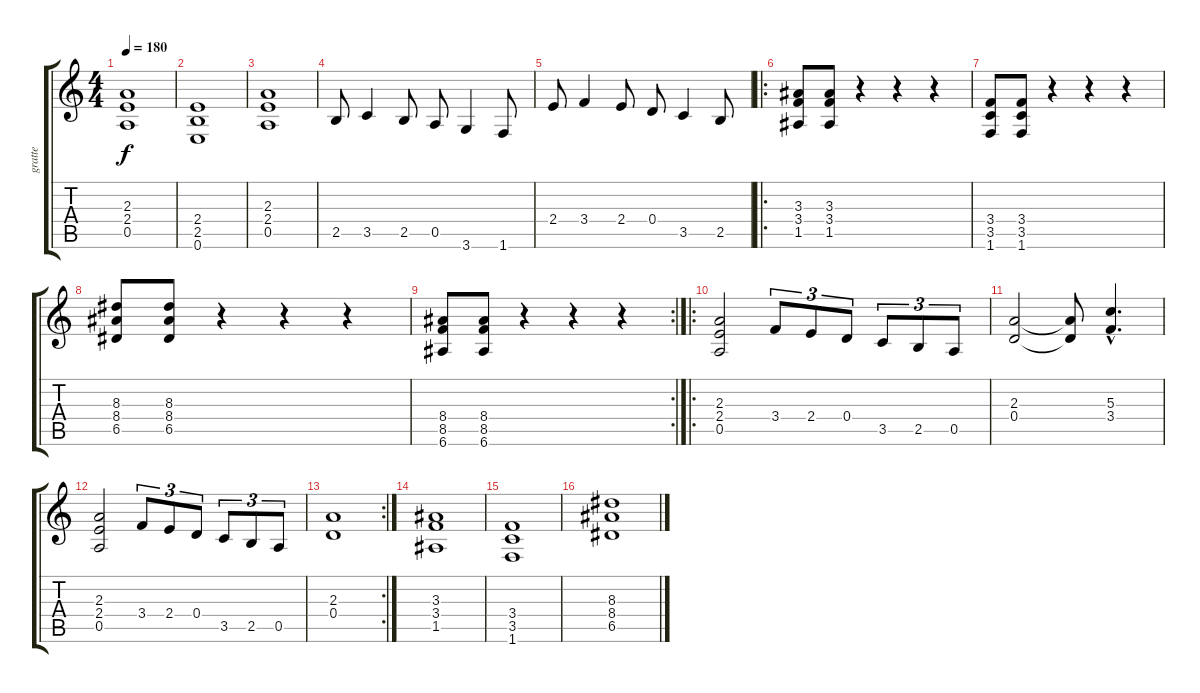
\track ("gratte" "gratte") {instrument distortionguitar}
\staff {score tabs}
\tuning (E4 B3 G3 D3 A2 E2) {hide}
\ts (4 4)
\tempo 180
\clef g2
\ks c
(2.3 2.4 0.5).1{dy f} |
(2.4 2.5 0.6).1 |
(2.3 2.4 0.5).1 |
2.5.8 3.5.4 2.5.8 0.5.8 3.6.4 1.6.8 |
2.4.8 3.4.4 2.4.8 0.4.8 3.5.4 2.5.8 |
\ro
(3.3 3.4 1.5).8 (3.3 3.4 1.5).8 r.4 r.4 r.4 |
(3.4 3.5 1.6).8 (3.4 3.5 1.6).8 r.4 r.4 r.4 |
(8.3 8.4 6.5).8 (8.3 8.4 6.5).8 r.4 r.4 r.4 |
\rc 2
(8.4 8.5 6.6).8 (8.4 8.5 6.6).8 r.4 r.4 r.4 |
\ro
(2.3 2.4 0.5).2 3.4.8{tu (3 2)} 2.4.8{tu (3 2)} 0.4.8{tu (3 2)} 3.5.8{tu (3 2)} 2.5.8{tu (3 2)} 0.5.8{tu (3 2)} |
(2.3 0.4).2 (2.3{t} 0.4{t}).8 (5.3{hac} 3.4{hac}).4{d} |
(2.3 2.4 0.5).2 3.4.8{tu (3 2)} 2.4.8{tu (3 2)} 0.4.8{tu (3 2)} 3.5.8{tu (3 2)} 2.5.8{tu (3 2)} 0.5.8{tu (3 2)} |
\rc 2
(2.3 0.4).1 |
(3.3 3.4 1.5).1 |
(3.4 3.5 1.6).1 |
(8.3 8.4 6.5).1
